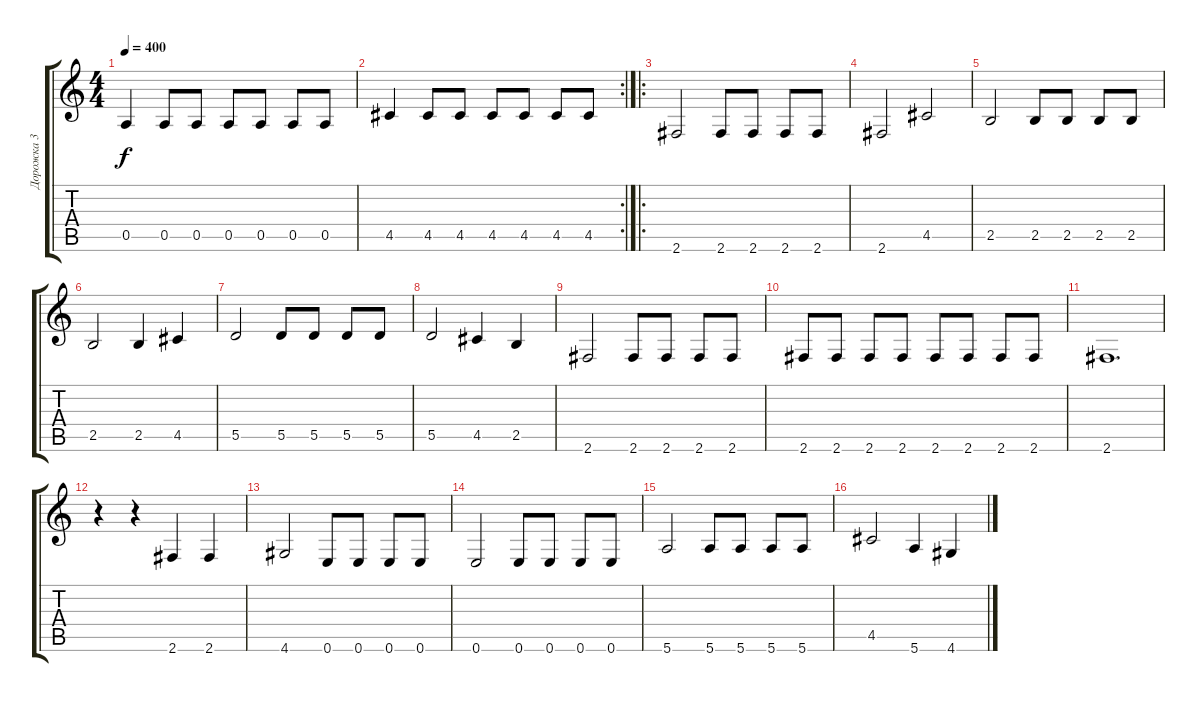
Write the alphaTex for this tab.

\track ("Дорожка 3" "Дорожка 3") {instrument electricbassfinger}
\staff {score tabs}
\tuning (E4 B3 G3 D3 A2 E2) {hide}
\ts (4 4)
\tempo 400
\clef g2
\ks c
0.5.4{dy f} 0.5.8 0.5.8 0.5.8 0.5.8 0.5.8 0.5.8 |
\rc 2
4.5.4 4.5.8 4.5.8 4.5.8 4.5.8 4.5.8 4.5.8 |
\ro
2.6.2 2.6.8 2.6.8 2.6.8 2.6.8 |
2.6.2 4.5.2 |
2.5.2 2.5.8 2.5.8 2.5.8 2.5.8 |
2.5.2 2.5.4 4.5.4 |
5.5.2 5.5.8 5.5.8 5.5.8 5.5.8 |
5.5.2 4.5.4 2.5.4 |
2.6.2 2.6.8 2.6.8 2.6.8 2.6.8 |
2.6.8 2.6.8 2.6.8 2.6.8 2.6.8 2.6.8 2.6.8 2.6.8 |
2.6.1{d} |
r.4 r.4 2.6.4 2.6.4 |
4.6.2 0.6.8 0.6.8 0.6.8 0.6.8 |
0.6.2 0.6.8 0.6.8 0.6.8 0.6.8 |
5.6.2 5.6.8 5.6.8 5.6.8 5.6.8 |
4.5.2 5.6.4 4.6.4
